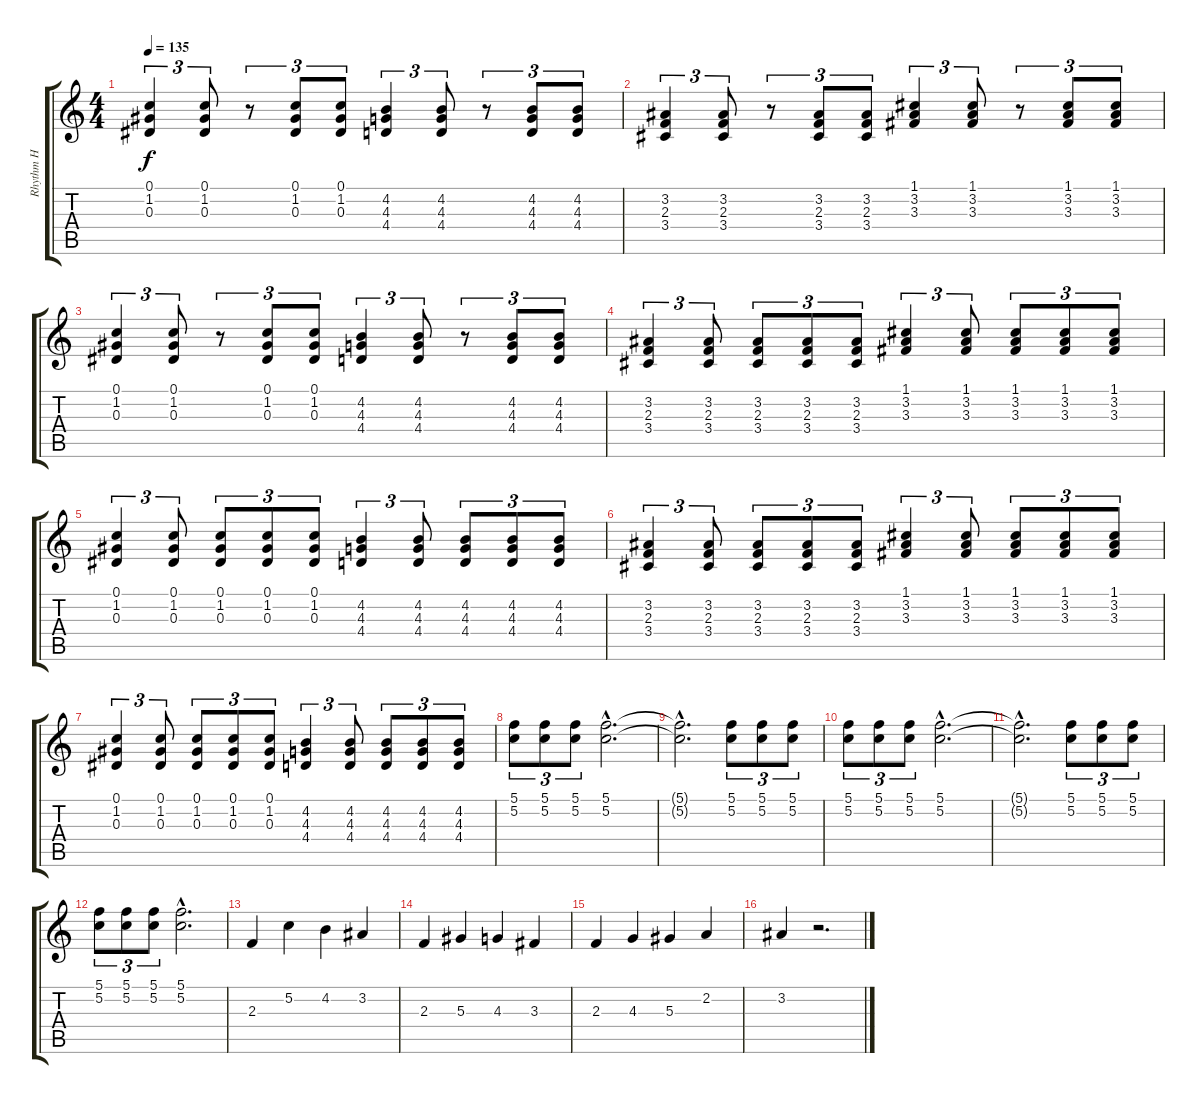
\track ("Rhythm H" "Rhythm H") {instrument distortionguitar}
\staff {score tabs}
\tuning (C4 G3 Eb3 Bb2 F2 C2) {hide}
\ts (4 4)
\tempo 135
\clef g2
\ks c
(0.1 1.2 0.3).4{tu (3 2) dy f} (0.1 1.2 0.3).8{tu (3 2)} r.8{tu (3 2)} (0.1 1.2 0.3).8{tu (3 2)} (0.1 1.2 0.3).8{tu (3 2)} (4.2 4.3 4.4).4{tu (3 2)} (4.2 4.3 4.4).8{tu (3 2)} r.8{tu (3 2)} (4.2 4.3 4.4).8{tu (3 2)} (4.2 4.3 4.4).8{tu (3 2)} |
(3.2 2.3 3.4).4{tu (3 2)} (3.2 2.3 3.4).8{tu (3 2)} r.8{tu (3 2)} (3.2 2.3 3.4).8{tu (3 2)} (3.2 2.3 3.4).8{tu (3 2)} (1.1 3.2 3.3).4{tu (3 2)} (1.1 3.2 3.3).8{tu (3 2)} r.8{tu (3 2)} (1.1 3.2 3.3).8{tu (3 2)} (1.1 3.2 3.3).8{tu (3 2)} |
(0.1 1.2 0.3).4{tu (3 2)} (0.1 1.2 0.3).8{tu (3 2)} r.8{tu (3 2)} (0.1 1.2 0.3).8{tu (3 2)} (0.1 1.2 0.3).8{tu (3 2)} (4.2 4.3 4.4).4{tu (3 2)} (4.2 4.3 4.4).8{tu (3 2)} r.8{tu (3 2)} (4.2 4.3 4.4).8{tu (3 2)} (4.2 4.3 4.4).8{tu (3 2)} |
(3.2 2.3 3.4).4{tu (3 2)} (3.2 2.3 3.4).8{tu (3 2)} (3.2 2.3 3.4).8{tu (3 2)} (3.2 2.3 3.4).8{tu (3 2)} (3.2 2.3 3.4).8{tu (3 2)} (1.1 3.2 3.3).4{tu (3 2)} (1.1 3.2 3.3).8{tu (3 2)} (1.1 3.2 3.3).8{tu (3 2)} (1.1 3.2 3.3).8{tu (3 2)} (1.1 3.2 3.3).8{tu (3 2)} |
(0.1 1.2 0.3).4{tu (3 2)} (0.1 1.2 0.3).8{tu (3 2)} (0.1 1.2 0.3).8{tu (3 2)} (0.1 1.2 0.3).8{tu (3 2)} (0.1 1.2 0.3).8{tu (3 2)} (4.2 4.3 4.4).4{tu (3 2)} (4.2 4.3 4.4).8{tu (3 2)} (4.2 4.3 4.4).8{tu (3 2)} (4.2 4.3 4.4).8{tu (3 2)} (4.2 4.3 4.4).8{tu (3 2)} |
(3.2 2.3 3.4).4{tu (3 2)} (3.2 2.3 3.4).8{tu (3 2)} (3.2 2.3 3.4).8{tu (3 2)} (3.2 2.3 3.4).8{tu (3 2)} (3.2 2.3 3.4).8{tu (3 2)} (1.1 3.2 3.3).4{tu (3 2)} (1.1 3.2 3.3).8{tu (3 2)} (1.1 3.2 3.3).8{tu (3 2)} (1.1 3.2 3.3).8{tu (3 2)} (1.1 3.2 3.3).8{tu (3 2)} |
(0.1 1.2 0.3).4{tu (3 2)} (0.1 1.2 0.3).8{tu (3 2)} (0.1 1.2 0.3).8{tu (3 2)} (0.1 1.2 0.3).8{tu (3 2)} (0.1 1.2 0.3).8{tu (3 2)} (4.2 4.3 4.4).4{tu (3 2)} (4.2 4.3 4.4).8{tu (3 2)} (4.2 4.3 4.4).8{tu (3 2)} (4.2 4.3 4.4).8{tu (3 2)} (4.2 4.3 4.4).8{tu (3 2)} |
(5.1 5.2).8{tu (3 2)} (5.1 5.2).8{tu (3 2)} (5.1 5.2).8{tu (3 2)} (5.1{hac} 5.2{hac}).2{d} |
(5.1{hac t} 5.2{hac t}).2{d} (5.1 5.2).8{tu (3 2)} (5.1 5.2).8{tu (3 2)} (5.1 5.2).8{tu (3 2)} |
(5.1 5.2).8{tu (3 2)} (5.1 5.2).8{tu (3 2)} (5.1 5.2).8{tu (3 2)} (5.1{hac} 5.2{hac}).2{d} |
(5.1{hac t} 5.2{hac t}).2{d} (5.1 5.2).8{tu (3 2)} (5.1 5.2).8{tu (3 2)} (5.1 5.2).8{tu (3 2)} |
(5.1 5.2).8{tu (3 2)} (5.1 5.2).8{tu (3 2)} (5.1 5.2).8{tu (3 2)} (5.1{hac} 5.2{hac}).2{d} |
2.3.4 5.2.4 4.2.4 3.2.4 |
2.3.4 5.3.4 4.3.4 3.3.4 |
2.3.4 4.3.4 5.3.4 2.2.4 |
3.2.4 r.2{d}
